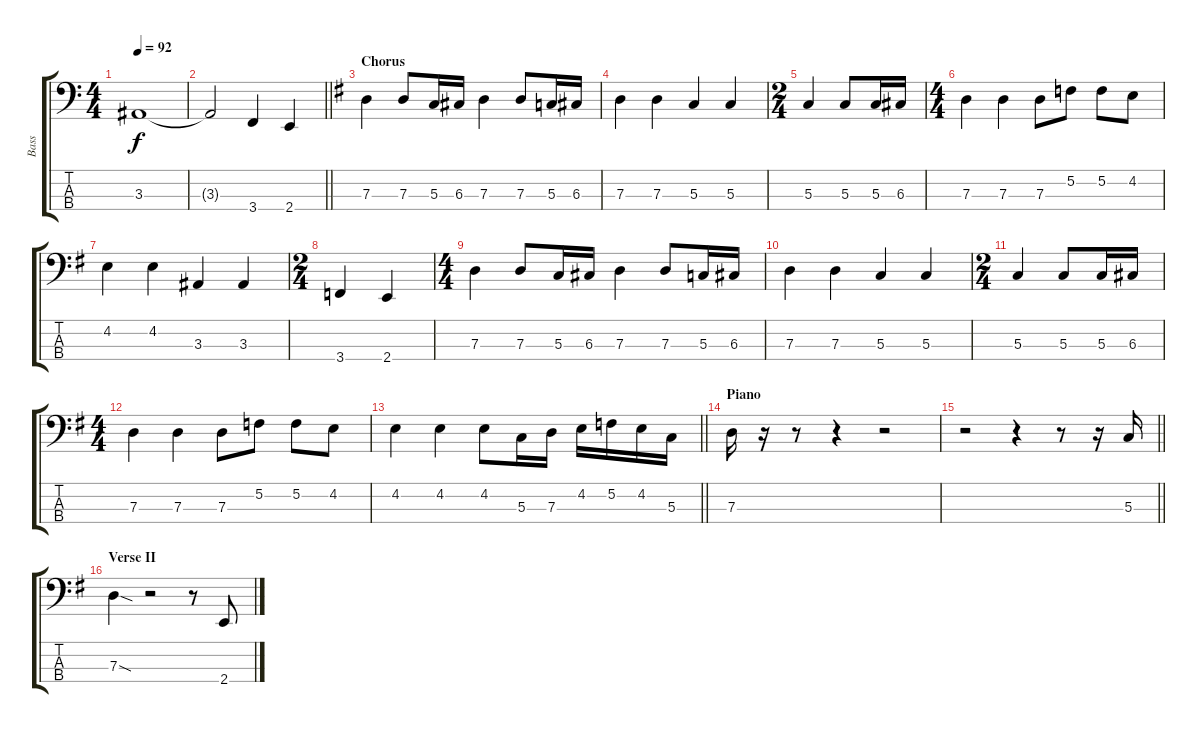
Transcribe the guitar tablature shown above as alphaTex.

\track ("Bass" "Bass") {instrument electricbassfinger}
\staff {score tabs}
\tuning (F2 C2 G1 D1) {hide}
\ts (4 4)
\tempo 92
\clef f4
\ks aminor
3.3.1{dy f} |
\barLineRight lightlight
3.3{t}.2 3.4.4 2.4.4 |
\section ("" "Chorus")
\ks eminor
7.3.4 7.3.8 5.3.16 6.3.16 7.3.4 7.3.8 5.3.16 6.3.16 |
7.3.4 7.3.4 5.3.4 5.3.4 |
\ts (2 4)
5.3.4 5.3.8 5.3.16 6.3.16 |
\ts (4 4)
7.3.4 7.3.4 7.3.8 5.2.8 5.2.8 4.2.8 |
4.2.4 4.2.4 3.3.4 3.3.4 |
\ts (2 4)
3.4.4 2.4.4 |
\ts (4 4)
7.3.4 7.3.8 5.3.16 6.3.16 7.3.4 7.3.8 5.3.16 6.3.16 |
7.3.4 7.3.4 5.3.4 5.3.4 |
\ts (2 4)
5.3.4 5.3.8 5.3.16 6.3.16 |
\ts (4 4)
7.3.4 7.3.4 7.3.8 5.2.8 5.2.8 4.2.8 |
\barLineRight lightlight
4.2.4 4.2.4 4.2.8 5.3.16 7.3.16 4.2.16 5.2.16 4.2.16 5.3.16 |
\section ("" "Piano")
7.3.16 r.16 r.8 r.4 r.2 |
\barLineRight lightlight
r.2 r.4 r.8 r.16 5.3.16 |
\section ("" "Verse II")
7.3{sod}.4 r.2 r.8 2.4.8
